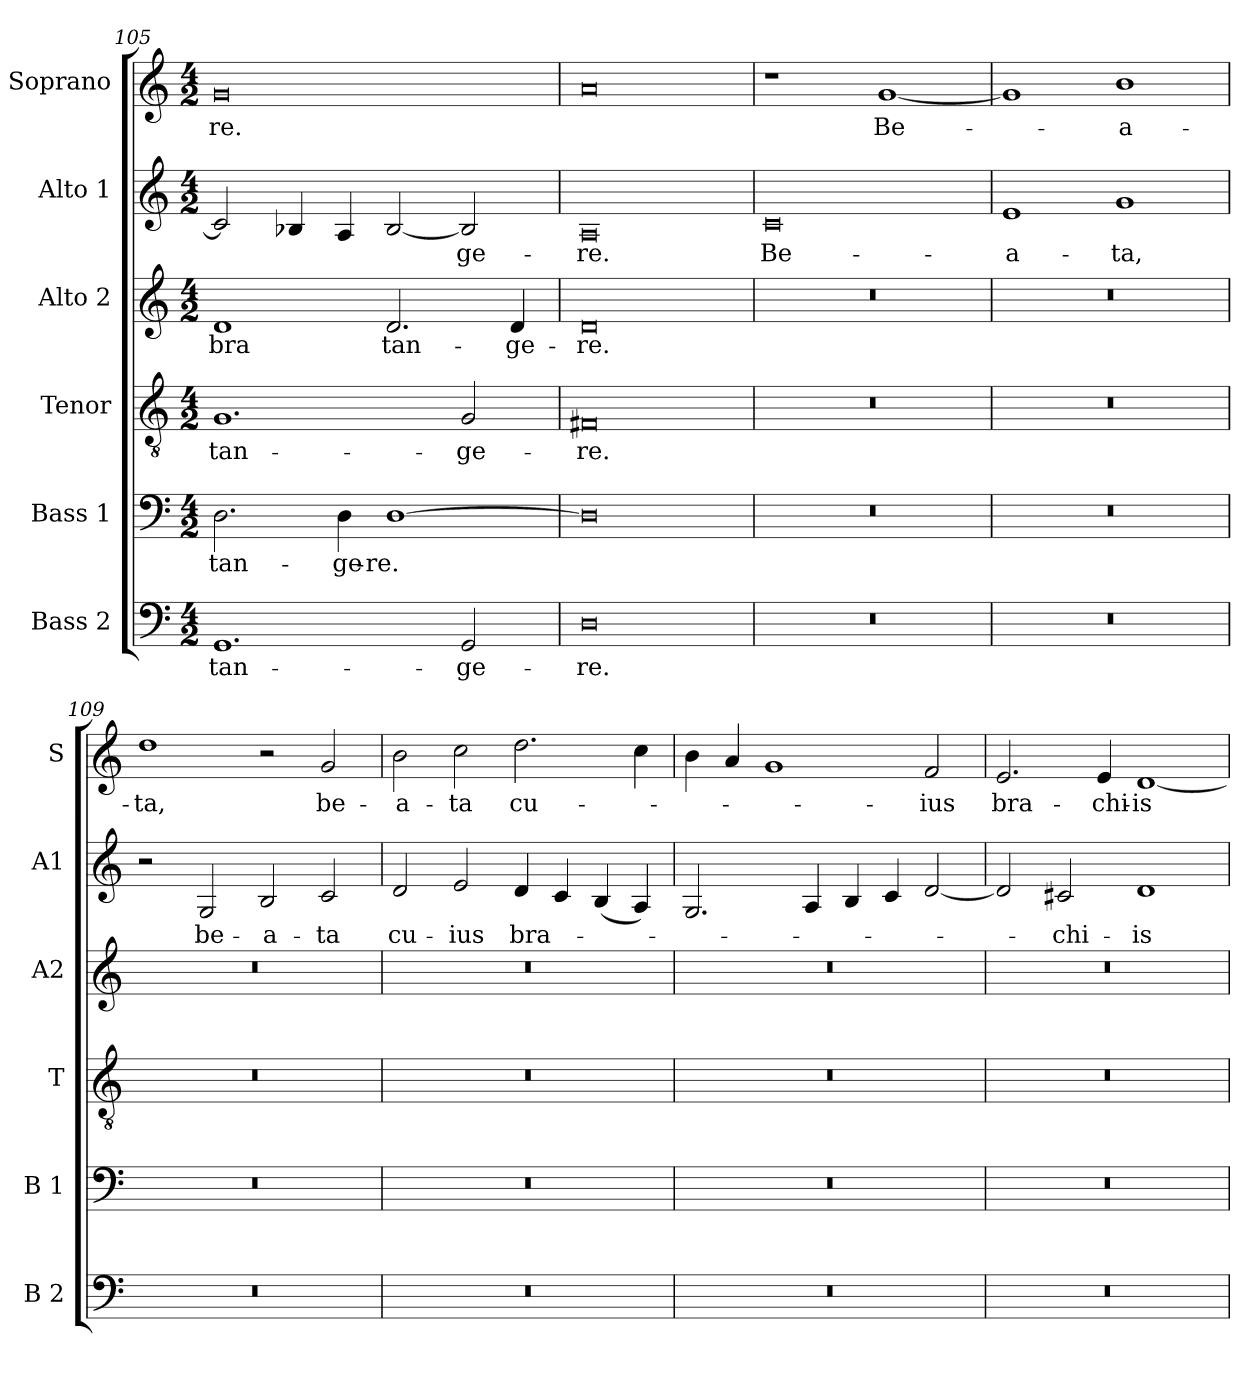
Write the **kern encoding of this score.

**kern	**text	**kern	**text	**kern	**text	**kern	**text	**kern	**text	**kern	**text
*part6	*part6	*part5	*part5	*part4	*part4	*part3	*part3	*part2	*part2	*part1	*part1
*staff6	*staff6	*staff5	*staff5	*staff4	*staff4	*staff3	*staff3	*staff2	*staff2	*staff1	*staff1
*I"Bass 2	*	*I"Bass 1	*	*I"Tenor	*	*I"Alto 2	*	*I"Alto 1	*	*I"Soprano	*
*I'B 2	*	*I'B 1	*	*I'T	*	*I'A2	*	*I'A1	*	*I'S	*
*clefF4	*	*clefF4	*	*clefGv2	*	*clefG2	*	*clefG2	*	*clefG2	*
*M4/2	*	*M4/2	*	*M4/2	*	*M4/2	*	*M4/2	*	*M4/2	*
=105	=105	=105	=105	=105	=105	=105	=105	=105	=105	=105	=105
!	!LO:LY:b:cj	!	!LO:LY:b:cj	!	!LO:LY:b:cj	!	!LO:LY:b:cj	!	!	!	!LO:LY:b:cj
1.GG	tan-	2.D\	tan-	1.G	tan-	1d	-bra	2c/]	.	0g	-re.
.	.	.	.	.	.	.	.	4B-X/	.	.	.
!	!	!	!LO:LY:b	!	!	!	!	!	!	!	!
.	.	4D\	-ge-	.	.	.	.	4A/	.	.	.
!	!	!	!LO:LY:b:rj	!	!	!	!LO:LY:b	!	!	!	!
.	.	[>1D	-re.	.	.	2.d/	tan-	[>2B-/	.	.	.
!	!LO:LY:b:cj	!	!	!	!LO:LY:b:cj	!	!	!	!LO:LY:b:cj	!	!
2GG/	-ge-	.	.	2G/	-ge-	.	.	2B-/]	-ge-	.	.
!	!	!	!	!	!	!	!LO:LY:b:rj	!	!	!	!
.	.	.	.	.	.	4d/	-ge-	.	.	.	.
=106	=106	=106	=106	=106	=106	=106	=106	=106	=106	=106	=106
!	!LO:LY:b:rj	!	!	!	!LO:LY:b:rj	!	!LO:LY:b:rj	!	!LO:LY:b:rj	!	!
0D	-re.	0D]	.	0F#X	-re.	0d	-re.	0A	-re.	0a	.
!!LO:PB:g=z
=107	=107	=107	=107	=107	=107	=107	=107	=107	=107	=107	=107
!	!	!	!	!	!	!	!	!	!LO:LY:b:rj	!	!
0r	.	0r	.	0r	.	0r	.	0c	Be-	1r	.
!	!	!	!	!	!	!	!	!	!	!	!LO:LY:b:cj
.	.	.	.	.	.	.	.	.	.	[<1g	Be-
=108	=108	=108	=108	=108	=108	=108	=108	=108	=108	=108	=108
!	!	!	!	!	!	!	!	!	!LO:LY:b:rj	!	!
0r	.	0r	.	0r	.	0r	.	1e	-a-	1g]	.
!	!	!	!	!	!	!	!	!	!LO:LY:b:cj	!	!LO:LY:b:rj
.	.	.	.	.	.	.	.	1g	-ta,	1b	-a-
=109	=109	=109	=109	=109	=109	=109	=109	=109	=109	=109	=109
!	!	!	!	!	!	!	!	!	!	!	!LO:LY:b:cj
0r	.	0r	.	0r	.	0r	.	2r	.	1dd	-ta,
!	!	!	!	!	!	!	!	!	!LO:LY:b:cj	!	!
.	.	.	.	.	.	.	.	2G/	be-	.	.
!	!	!	!	!	!	!	!	!	!LO:LY:b:cj	!	!
.	.	.	.	.	.	.	.	2B/	-a-	2r	.
!	!	!	!	!	!	!	!	!	!LO:LY:b:cj	!	!LO:LY:b:cj
.	.	.	.	.	.	.	.	2c/	-ta	2g/	be-
=110	=110	=110	=110	=110	=110	=110	=110	=110	=110	=110	=110
!	!	!	!	!	!	!	!	!	!LO:LY:b:cj	!	!LO:LY:b:cj
0r	.	0r	.	0r	.	0r	.	2d/	cu-	2b\	-a-
!	!	!	!	!	!	!	!	!	!LO:LY:b:cj	!	!LO:LY:b:cj
.	.	.	.	.	.	.	.	2e/	-ius	2cc\	-ta
!	!	!	!	!	!	!	!	!	!LO:LY:b:cj	!	!LO:LY:b:cj
.	.	.	.	.	.	.	.	4d/	bra-	2.dd\	cu-
.	.	.	.	.	.	.	.	4c/	.	.	.
.	.	.	.	.	.	.	.	(>4B/	.	.	.
.	.	.	.	.	.	.	.	4A/)	.	4cc\	.
=111	=111	=111	=111	=111	=111	=111	=111	=111	=111	=111	=111
0r	.	0r	.	0r	.	0r	.	2.G/	.	4b\	.
.	.	.	.	.	.	.	.	.	.	4a/	.
.	.	.	.	.	.	.	.	.	.	1g	.
.	.	.	.	.	.	.	.	4A/	.	.	.
.	.	.	.	.	.	.	.	4B/	.	.	.
.	.	.	.	.	.	.	.	4c/	.	.	.
!	!	!	!	!	!	!	!	!	!	!	!LO:LY:b:cj
.	.	.	.	.	.	.	.	[<2d/	.	2f/	-ius
=112	=112	=112	=112	=112	=112	=112	=112	=112	=112	=112	=112
!	!	!	!	!	!	!	!	!	!	!	!LO:LY:b:cj
0r	.	0r	.	0r	.	0r	.	2d/]	.	2.e/	bra-
!	!	!	!	!	!	!	!	!	!LO:LY:b:cj	!	!
.	.	.	.	.	.	.	.	2c#X/	-chi-	.	.
!	!	!	!	!	!	!	!	!	!	!	!LO:LY:b:cj
.	.	.	.	.	.	.	.	.	.	4e/	-chi-
!	!	!	!	!	!	!	!	!	!LO:LY:b:cj	!	!LO:LY:b:rj
.	.	.	.	.	.	.	.	1d	-is	[<1d	-is
=	=	=	=	=	=	=	=	=	=	=	=
*-	*-	*-	*-	*-	*-	*-	*-	*-	*-	*-	*-
